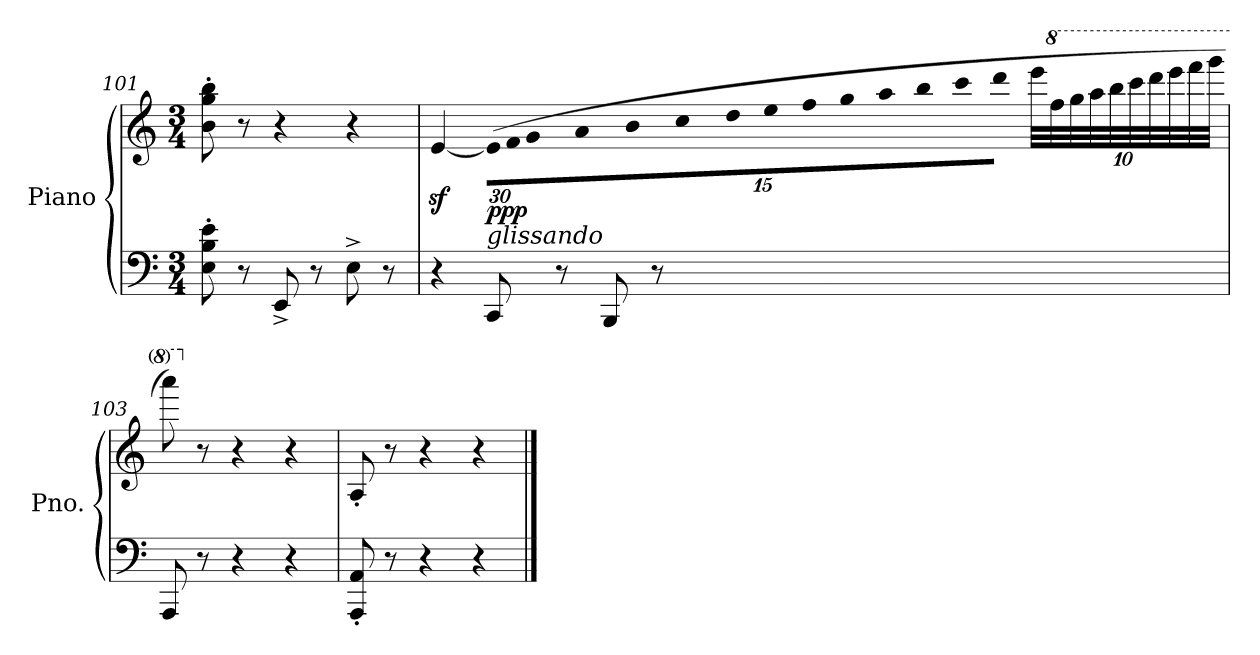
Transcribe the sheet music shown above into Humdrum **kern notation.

**kern	**kern	**dynam
*part1	*part1	*part1
*staff2	*staff1	*staff1/2
*I"Piano	*	*
*I'Pno.	*	*
*clefF4	*clefG2	*
*k[]	*k[]	*
*M3/4	*M3/4	*
=101	=101	=101
8E\' 8B\' 8e\'	8b\' 8gg\' 8bb\'	.
8r	8r	.
8EE^/	4r	.
8r	.	.
8E^\	4r	.
8r	.	.
!!LO:LB:g=z
=102	=102	=102
4r	[4ez</	.
*	*Xbrackettup	*
!	!LO:TX:b:i:t=glissando	!
!	!LO:N:vis=32	!LO:DY:b
8CC/	(960%17e\LLL]	ppp
!	!LO:N:vis=32	!
.	960%17f\	.
.	1920ryy	.
!	!LO:N:vis=32	!
.	960%17g\	.
!	!LO:N:vis=32	!
.	960%17a\	.
.	1920ryy	.
!	!LO:N:vis=32	!
.	960%17b\	.
!	!LO:N:vis=32	!
.	960%17cc\	.
.	1920ryy	.
!	!LO:N:vis=32	!
.	960%17dd\	.
8r	.	.
!	!LO:N:vis=32	!
.	960%17ee\	.
.	1920ryy	.
!	!LO:N:vis=32	!
.	960%17ff\	.
!	!LO:N:vis=32	!
.	960%17gg\	.
.	1920ryy	.
!	!LO:N:vis=32	!
.	960%17aa\	.
!	!LO:N:vis=32	!
.	960%17bb\	.
.	1920ryy	.
!	!LO:N:vis=32	!
.	960%17ccc\	.
!	!LO:N:vis=32	!
.	960%17ddd\JJJ	.
8BBB/	.	.
.	40eee\LLL	.
*	*8va	*
.	40fff\	.
.	40ggg\	.
.	40aaa\	.
.	40bbb\	.
8r	.	.
.	40cccc\	.
.	40dddd\	.
.	40eeee\	.
.	40ffff\	.
.	40gggg\JJJ	.
960ryy	.	.
=103	=103	=103
8AAA/	8aaaa\)	.
*	*X8va	*
8r	8r	.
4r	4r	.
4r	4r	.
=104	=104	=104
8AAA/' 8AA/'	8A'/	.
8r	8r	.
4r	4r	.
4r	4r	.
==	==	==
*-	*-	*-
